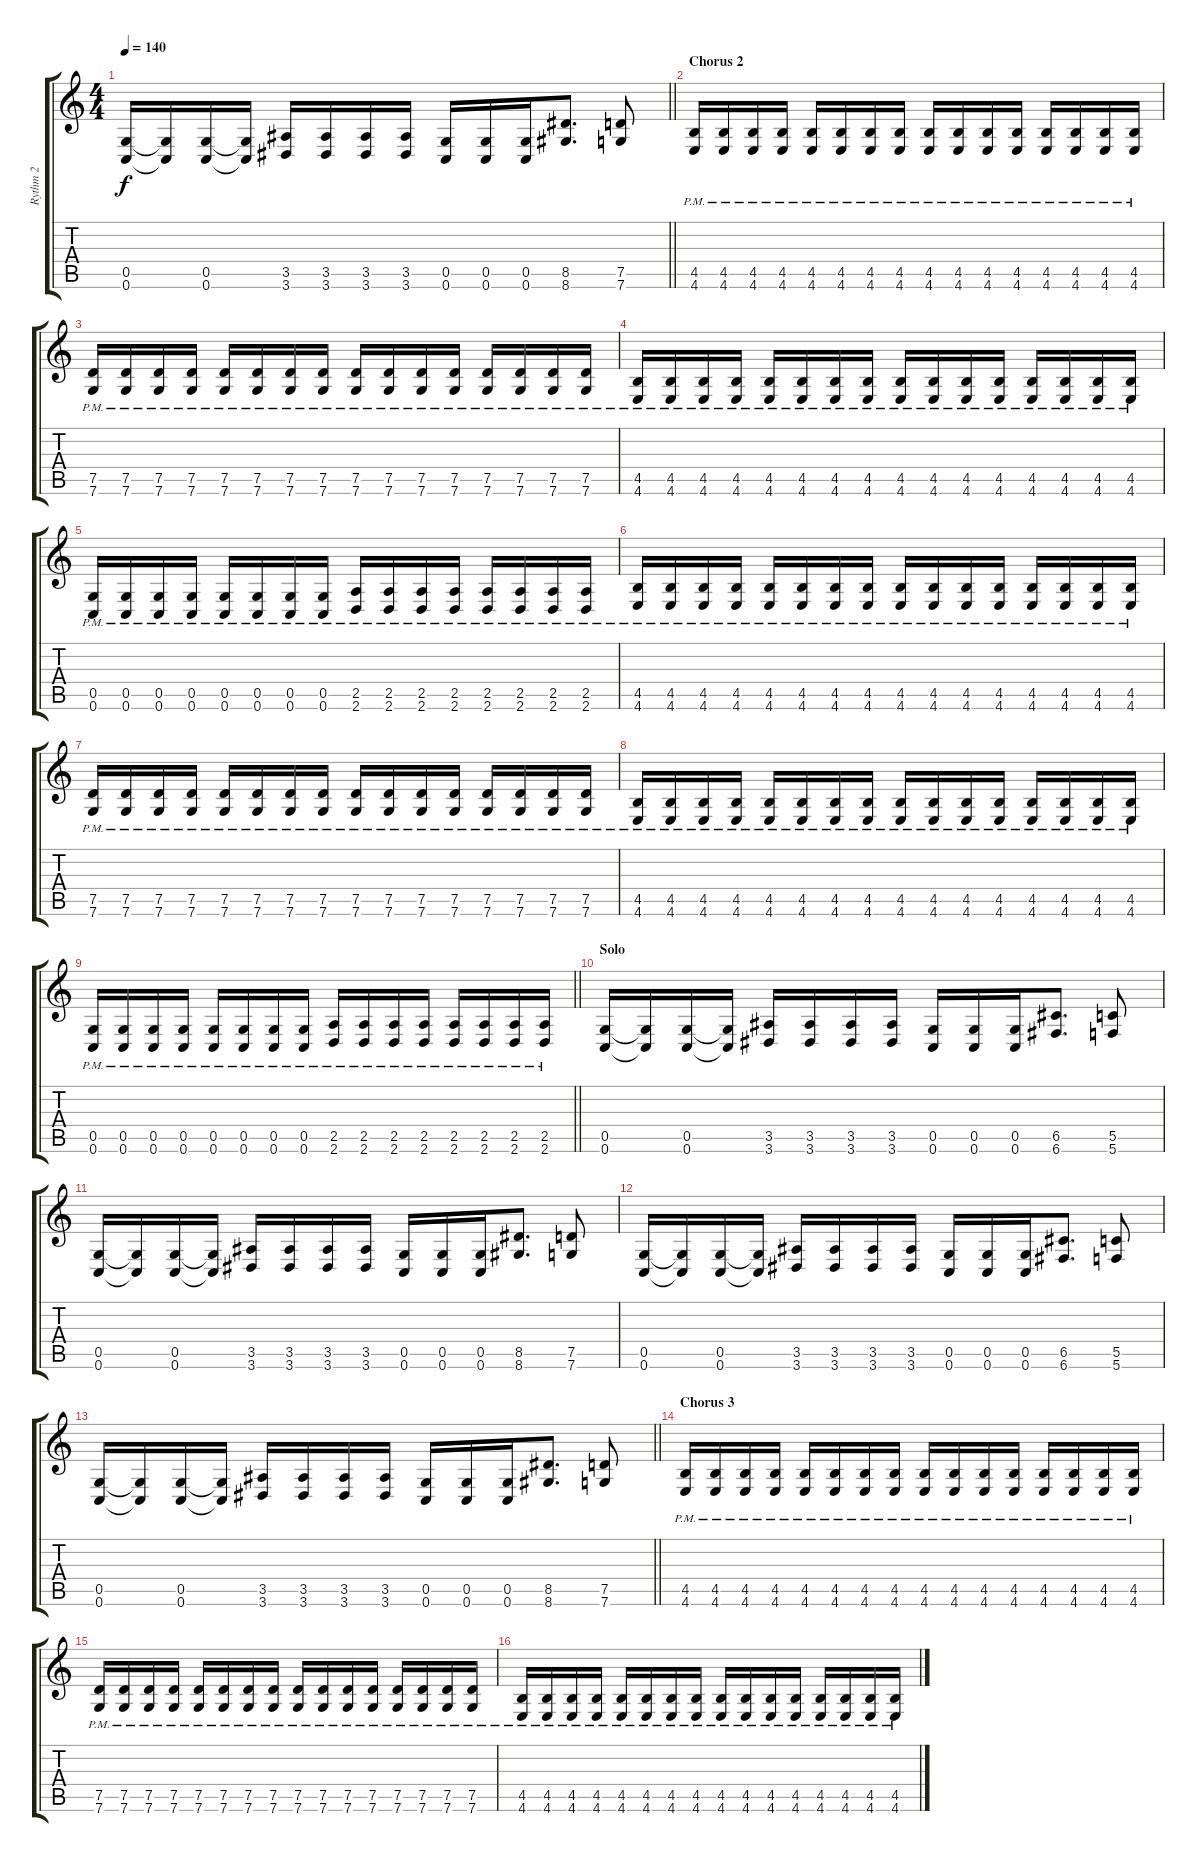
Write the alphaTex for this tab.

\track ("Rythm 2" "Rythm 2") {instrument distortionguitar}
\staff {score tabs}
\tuning (D4 A3 F3 C3 G2 C2) {hide}
\ts (4 4)
\tempo 140
\clef g2
\barLineRight lightlight
\ks c
(0.5 0.6).16{dy f} (0.5{t} 0.6{t}).16 (0.5 0.6).16 (0.5{t} 0.6{t}).16 (3.5 3.6).16 (3.5 3.6).16 (3.5 3.6).16 (3.5 3.6).16 (0.5 0.6).16 (0.5 0.6).16 (0.5 0.6).16 (8.5 8.6).8{d} (7.5 7.6).8 |
\section ("" "Chorus 2")
(4.5{pm} 4.6{pm}).16 (4.5{pm} 4.6{pm}).16 (4.5{pm} 4.6{pm}).16 (4.5{pm} 4.6{pm}).16 (4.5{pm} 4.6{pm}).16 (4.5{pm} 4.6{pm}).16 (4.5{pm} 4.6{pm}).16 (4.5{pm} 4.6{pm}).16 (4.5{pm} 4.6{pm}).16 (4.5{pm} 4.6{pm}).16 (4.5{pm} 4.6{pm}).16 (4.5{pm} 4.6{pm}).16 (4.5{pm} 4.6{pm}).16 (4.5{pm} 4.6{pm}).16 (4.5{pm} 4.6{pm}).16 (4.5{pm} 4.6{pm}).16 |
(7.5{pm} 7.6{pm}).16 (7.5{pm} 7.6{pm}).16 (7.5{pm} 7.6{pm}).16 (7.5{pm} 7.6{pm}).16 (7.5{pm} 7.6{pm}).16 (7.5{pm} 7.6{pm}).16 (7.5{pm} 7.6{pm}).16 (7.5{pm} 7.6{pm}).16 (7.5{pm} 7.6{pm}).16 (7.5{pm} 7.6{pm}).16 (7.5{pm} 7.6{pm}).16 (7.5{pm} 7.6{pm}).16 (7.5{pm} 7.6{pm}).16 (7.5{pm} 7.6{pm}).16 (7.5{pm} 7.6{pm}).16 (7.5{pm} 7.6{pm}).16 |
(4.5{pm} 4.6{pm}).16 (4.5{pm} 4.6{pm}).16 (4.5{pm} 4.6{pm}).16 (4.5{pm} 4.6{pm}).16 (4.5{pm} 4.6{pm}).16 (4.5{pm} 4.6{pm}).16 (4.5{pm} 4.6{pm}).16 (4.5{pm} 4.6{pm}).16 (4.5{pm} 4.6{pm}).16 (4.5{pm} 4.6{pm}).16 (4.5{pm} 4.6{pm}).16 (4.5{pm} 4.6{pm}).16 (4.5{pm} 4.6{pm}).16 (4.5{pm} 4.6{pm}).16 (4.5{pm} 4.6{pm}).16 (4.5{pm} 4.6{pm}).16 |
(0.5{pm} 0.6{pm}).16 (0.5{pm} 0.6{pm}).16 (0.5{pm} 0.6{pm}).16 (0.5{pm} 0.6{pm}).16 (0.5{pm} 0.6{pm}).16 (0.5{pm} 0.6{pm}).16 (0.5{pm} 0.6{pm}).16 (0.5{pm} 0.6{pm}).16 (2.5{pm} 2.6{pm}).16 (2.5{pm} 2.6{pm}).16 (2.5{pm} 2.6{pm}).16 (2.5{pm} 2.6{pm}).16 (2.5{pm} 2.6{pm}).16 (2.5{pm} 2.6{pm}).16 (2.5{pm} 2.6{pm}).16 (2.5{pm} 2.6{pm}).16 |
(4.5{pm} 4.6{pm}).16 (4.5{pm} 4.6{pm}).16 (4.5{pm} 4.6{pm}).16 (4.5{pm} 4.6{pm}).16 (4.5{pm} 4.6{pm}).16 (4.5{pm} 4.6{pm}).16 (4.5{pm} 4.6{pm}).16 (4.5{pm} 4.6{pm}).16 (4.5{pm} 4.6{pm}).16 (4.5{pm} 4.6{pm}).16 (4.5{pm} 4.6{pm}).16 (4.5{pm} 4.6{pm}).16 (4.5{pm} 4.6{pm}).16 (4.5{pm} 4.6{pm}).16 (4.5{pm} 4.6{pm}).16 (4.5{pm} 4.6{pm}).16 |
(7.5{pm} 7.6{pm}).16 (7.5{pm} 7.6{pm}).16 (7.5{pm} 7.6{pm}).16 (7.5{pm} 7.6{pm}).16 (7.5{pm} 7.6{pm}).16 (7.5{pm} 7.6{pm}).16 (7.5{pm} 7.6{pm}).16 (7.5{pm} 7.6{pm}).16 (7.5{pm} 7.6{pm}).16 (7.5{pm} 7.6{pm}).16 (7.5{pm} 7.6{pm}).16 (7.5{pm} 7.6{pm}).16 (7.5{pm} 7.6{pm}).16 (7.5{pm} 7.6{pm}).16 (7.5{pm} 7.6{pm}).16 (7.5{pm} 7.6{pm}).16 |
(4.5{pm} 4.6{pm}).16 (4.5{pm} 4.6{pm}).16 (4.5{pm} 4.6{pm}).16 (4.5{pm} 4.6{pm}).16 (4.5{pm} 4.6{pm}).16 (4.5{pm} 4.6{pm}).16 (4.5{pm} 4.6{pm}).16 (4.5{pm} 4.6{pm}).16 (4.5{pm} 4.6{pm}).16 (4.5{pm} 4.6{pm}).16 (4.5{pm} 4.6{pm}).16 (4.5{pm} 4.6{pm}).16 (4.5{pm} 4.6{pm}).16 (4.5{pm} 4.6{pm}).16 (4.5{pm} 4.6{pm}).16 (4.5{pm} 4.6{pm}).16 |
\barLineRight lightlight
(0.5{pm} 0.6{pm}).16 (0.5{pm} 0.6{pm}).16 (0.5{pm} 0.6{pm}).16 (0.5{pm} 0.6{pm}).16 (0.5{pm} 0.6{pm}).16 (0.5{pm} 0.6{pm}).16 (0.5{pm} 0.6{pm}).16 (0.5{pm} 0.6{pm}).16 (2.5{pm} 2.6{pm}).16 (2.5{pm} 2.6{pm}).16 (2.5{pm} 2.6{pm}).16 (2.5{pm} 2.6{pm}).16 (2.5{pm} 2.6{pm}).16 (2.5{pm} 2.6{pm}).16 (2.5{pm} 2.6{pm}).16 (2.5{pm} 2.6{pm}).16 |
\section ("" "Solo")
(0.5 0.6).16 (0.5{t} 0.6{t}).16 (0.5 0.6).16 (0.5{t} 0.6{t}).16 (3.5 3.6).16 (3.5 3.6).16 (3.5 3.6).16 (3.5 3.6).16 (0.5 0.6).16 (0.5 0.6).16 (0.5 0.6).16 (6.5 6.6).8{d} (5.5 5.6).8 |
(0.5 0.6).16 (0.5{t} 0.6{t}).16 (0.5 0.6).16 (0.5{t} 0.6{t}).16 (3.5 3.6).16 (3.5 3.6).16 (3.5 3.6).16 (3.5 3.6).16 (0.5 0.6).16 (0.5 0.6).16 (0.5 0.6).16 (8.5 8.6).8{d} (7.5 7.6).8 |
(0.5 0.6).16 (0.5{t} 0.6{t}).16 (0.5 0.6).16 (0.5{t} 0.6{t}).16 (3.5 3.6).16 (3.5 3.6).16 (3.5 3.6).16 (3.5 3.6).16 (0.5 0.6).16 (0.5 0.6).16 (0.5 0.6).16 (6.5 6.6).8{d} (5.5 5.6).8 |
\barLineRight lightlight
(0.5 0.6).16 (0.5{t} 0.6{t}).16 (0.5 0.6).16 (0.5{t} 0.6{t}).16 (3.5 3.6).16 (3.5 3.6).16 (3.5 3.6).16 (3.5 3.6).16 (0.5 0.6).16 (0.5 0.6).16 (0.5 0.6).16 (8.5 8.6).8{d} (7.5 7.6).8 |
\section ("" "Chorus 3")
(4.5{pm} 4.6{pm}).16 (4.5{pm} 4.6{pm}).16 (4.5{pm} 4.6{pm}).16 (4.5{pm} 4.6{pm}).16 (4.5{pm} 4.6{pm}).16 (4.5{pm} 4.6{pm}).16 (4.5{pm} 4.6{pm}).16 (4.5{pm} 4.6{pm}).16 (4.5{pm} 4.6{pm}).16 (4.5{pm} 4.6{pm}).16 (4.5{pm} 4.6{pm}).16 (4.5{pm} 4.6{pm}).16 (4.5{pm} 4.6{pm}).16 (4.5{pm} 4.6{pm}).16 (4.5{pm} 4.6{pm}).16 (4.5{pm} 4.6{pm}).16 |
(7.5{pm} 7.6{pm}).16 (7.5{pm} 7.6{pm}).16 (7.5{pm} 7.6{pm}).16 (7.5{pm} 7.6{pm}).16 (7.5{pm} 7.6{pm}).16 (7.5{pm} 7.6{pm}).16 (7.5{pm} 7.6{pm}).16 (7.5{pm} 7.6{pm}).16 (7.5{pm} 7.6{pm}).16 (7.5{pm} 7.6{pm}).16 (7.5{pm} 7.6{pm}).16 (7.5{pm} 7.6{pm}).16 (7.5{pm} 7.6{pm}).16 (7.5{pm} 7.6{pm}).16 (7.5{pm} 7.6{pm}).16 (7.5{pm} 7.6{pm}).16 |
(4.5{pm} 4.6{pm}).16 (4.5{pm} 4.6{pm}).16 (4.5{pm} 4.6{pm}).16 (4.5{pm} 4.6{pm}).16 (4.5{pm} 4.6{pm}).16 (4.5{pm} 4.6{pm}).16 (4.5{pm} 4.6{pm}).16 (4.5{pm} 4.6{pm}).16 (4.5{pm} 4.6{pm}).16 (4.5{pm} 4.6{pm}).16 (4.5{pm} 4.6{pm}).16 (4.5{pm} 4.6{pm}).16 (4.5{pm} 4.6{pm}).16 (4.5{pm} 4.6{pm}).16 (4.5{pm} 4.6{pm}).16 (4.5{pm} 4.6{pm}).16
